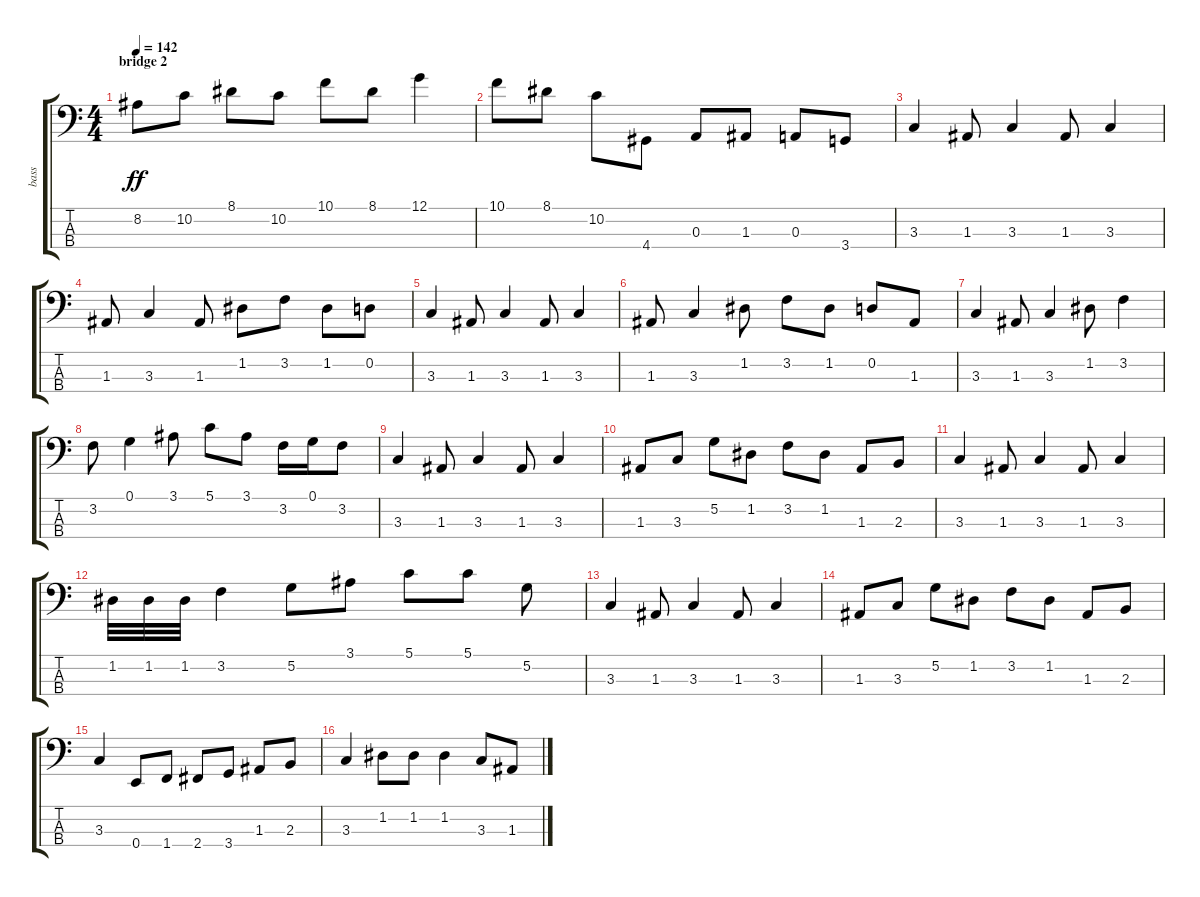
\track ("bass" "bass") {instrument electricbassfinger}
\staff {score tabs}
\tuning (G2 D2 A1 E1) {hide}
\ts (4 4)
\section ("" "bridge 2")
\tempo 142
\clef f4
\ks c
8.2.8{dy ff} 10.2.8 8.1.8 10.2.8 10.1.8 8.1.8 12.1.4 |
10.1.8 8.1.8 10.2.8 4.4.8 0.3.8 1.3.8 0.3.8 3.4.8 |
3.3.4 1.3.8 3.3.4 1.3.8 3.3.4 |
1.3.8 3.3.4 1.3.8 1.2.8 3.2.8 1.2.8 0.2.8 |
3.3.4 1.3.8 3.3.4 1.3.8 3.3.4 |
1.3.8 3.3.4 1.2.8 3.2.8 1.2.8 0.2.8 1.3.8 |
3.3.4 1.3.8 3.3.4 1.2.8 3.2.4 |
3.2.8 0.1.4 3.1.8 5.1.8 3.1.8 3.2.16 0.1.16 3.2.8 |
3.3.4 1.3.8 3.3.4 1.3.8 3.3.4 |
1.3.8 3.3.8 5.2.8 1.2.8 3.2.8 1.2.8 1.3.8 2.3.8 |
3.3.4 1.3.8 3.3.4 1.3.8 3.3.4 |
1.2.32 1.2.32 1.2.32 3.2.4 5.2.8 3.1.8 5.1.8 5.1.8 5.2.8 |
3.3.4 1.3.8 3.3.4 1.3.8 3.3.4 |
1.3.8 3.3.8 5.2.8 1.2.8 3.2.8 1.2.8 1.3.8 2.3.8 |
3.3.4 0.4.8 1.4.8 2.4.8 3.4.8 1.3.8 2.3.8 |
3.3.4 1.2.8 1.2.8 1.2.4 3.3.8 1.3.8
